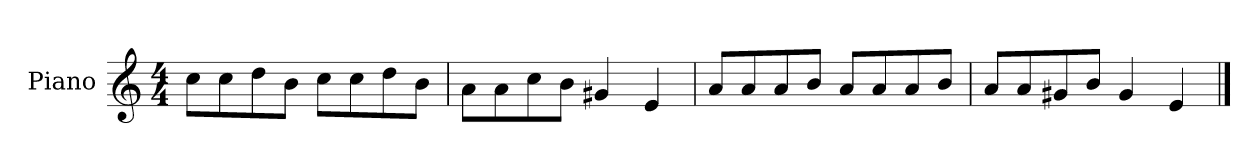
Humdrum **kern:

**kern
*part1
*staff1
*I"Piano
*I'P-no
*clefG2
*k[]
*M4/4
*MM90
=1
8cc\L
8cc\
8dd\
8b\J
8cc\L
8cc\
8dd\
8b\J
=2
8a\L
8a\
8cc\
8b\J
4g#X/
4e/
=3
8a/L
8a/
8a/
8b/J
8a/L
8a/
8a/
8b/J
=4
8a/L
8a/
8g#X/
8b/J
4g#/
4e/
==
*-
